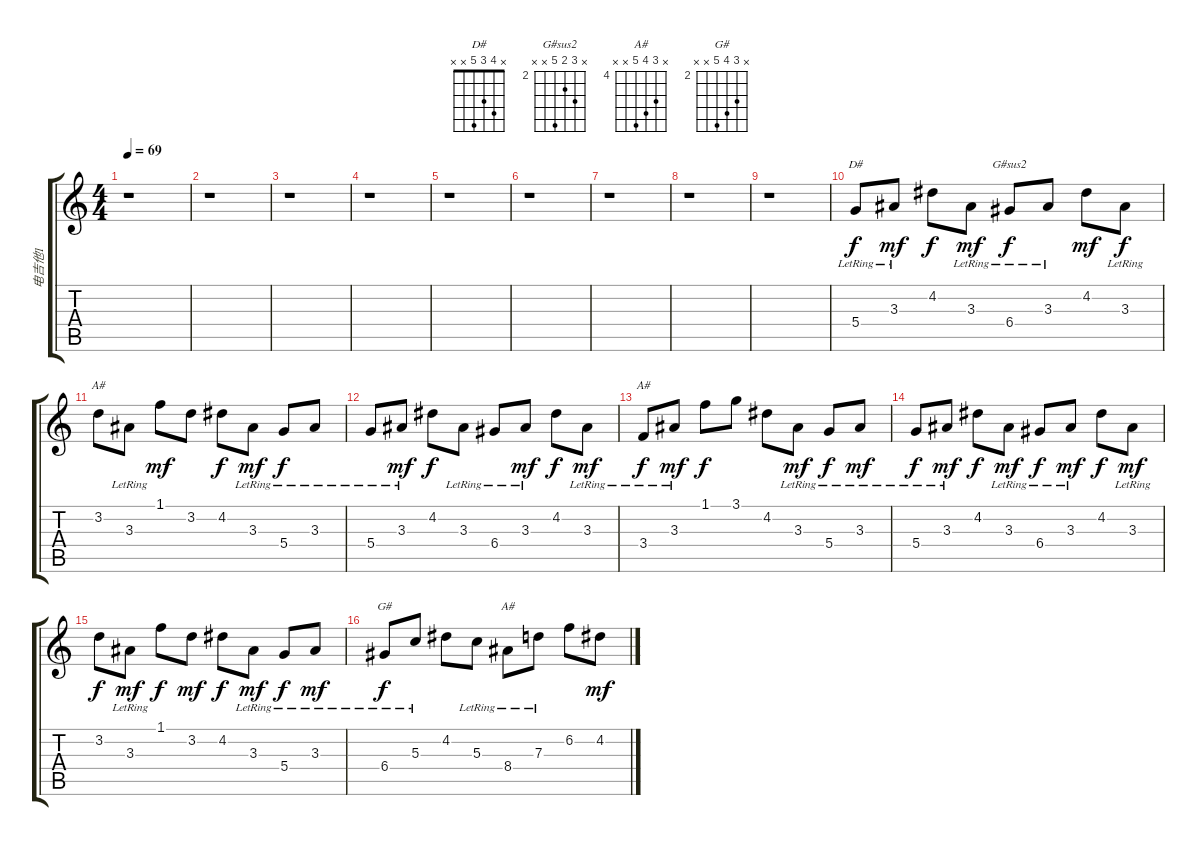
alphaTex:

\track ("电吉他1" "电吉他1") {instrument electricguitarclean}
\staff {score tabs}
\tuning (E4 B3 G3 D3 A2 E2) {hide}
\chord ("D#" x 4 3 5 x x)
\chord ("G#sus2" x 4 3 6 x x) {firstfret 2}
\chord ("A#" 1 3 3 x x x)
\chord ("A#" 1 3 3 3 x x)
\chord ("G#" x 4 5 6 x x) {firstfret 2}
\chord ("A#" x 6 7 8 x x) {firstfret 4}
\ts (4 4)
\tempo 69
\clef g2
\ks c
r.1{dy f} |
r.1 |
r.1 |
r.1 |
r.1 |
r.1 |
r.1 |
r.1 |
r.1 |
5.4{lr}.8{ch "D#"} 3.3{lr}.8{dy mf} 4.2.8{dy f} 3.3{lr}.8{dy mf} 6.4{lr}.8{ch "G#sus2" dy f} 3.3{lr}.8 4.2.8{dy mf} 3.3{lr}.8{dy f} |
3.2.8{ch "A#"} 3.3{lr}.8 1.1.8{dy mf} 3.2.8 4.2.8{dy f} 3.3{lr}.8{dy mf} 5.4{lr}.8{dy f} 3.3{lr}.8 |
5.4{lr}.8 3.3{lr}.8{dy mf} 4.2.8{dy f} 3.3{lr}.8 6.4{lr}.8 3.3{lr}.8{dy mf} 4.2.8{dy f} 3.3{lr}.8{dy mf} |
3.4{lr}.8{ch "A#" dy f} 3.3{lr}.8{dy mf} 1.1.8{dy f} 3.1.8 4.2.8 3.3{lr}.8{dy mf} 5.4{lr}.8{dy f} 3.3{lr}.8{dy mf} |
5.4{lr}.8{dy f} 3.3{lr}.8{dy mf} 4.2.8{dy f} 3.3{lr}.8{dy mf} 6.4{lr}.8{dy f} 3.3{lr}.8{dy mf} 4.2.8{dy f} 3.3{lr}.8{dy mf} |
3.2.8{dy f} 3.3{lr}.8{dy mf} 1.1.8{dy f} 3.2.8{dy mf} 4.2.8{dy f} 3.3{lr}.8{dy mf} 5.4{lr}.8{dy f} 3.3{lr}.8{dy mf} |
6.4{lr}.8{ch "G#" dy f} 5.3{lr}.8 4.2.8 5.3{lr}.8 8.4{lr}.8{ch "A#"} 7.3{lr}.8 6.2.8 4.2.8{dy mf}
